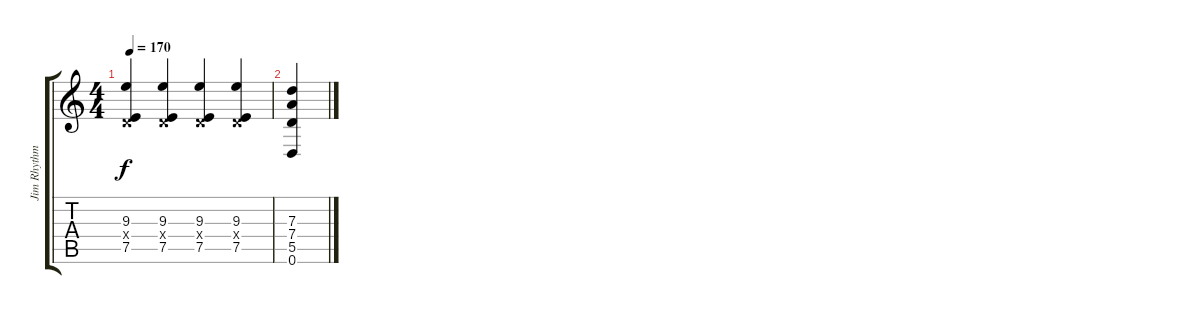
\track ("Jim Rhythm 1" "Jim Rhythm") {instrument distortionguitar}
\staff {score tabs}
\tuning (E4 B3 G3 D3 A2 D2) {hide}
\ts (4 4)
\tempo 170
\clef g2
\ks c
(9.3 0.4{x} 7.5).4{dy f} (9.3 0.4{x} 7.5).4 (9.3 0.4{x} 7.5).4 (9.3 0.4{x} 7.5).4 |
(7.3 7.4 5.5 0.6).4
